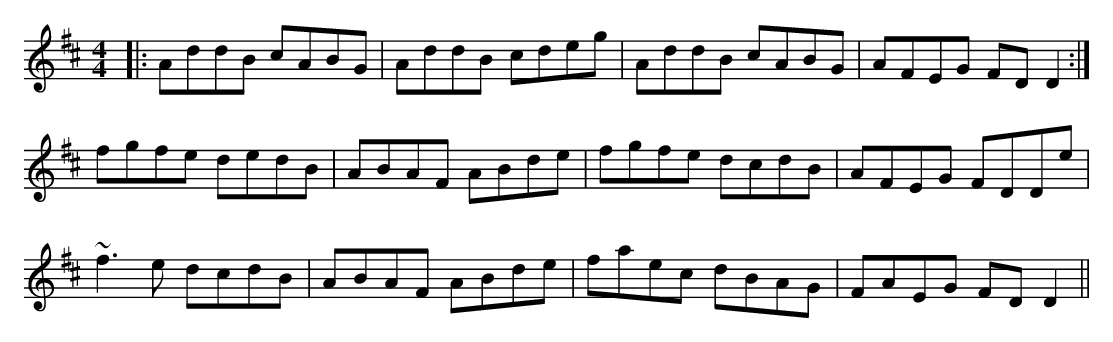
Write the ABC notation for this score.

X:1
M:4/4
K:D
|:AddB cABG|AddB cdeg|AddB cABG|AFEG FD D2:|
fgfe dedB|ABAF ABde|fgfe dcdB|AFEG FDDe|
~f3e dcdB|ABAF ABde|faec dBAG|FAEG FD D2||
